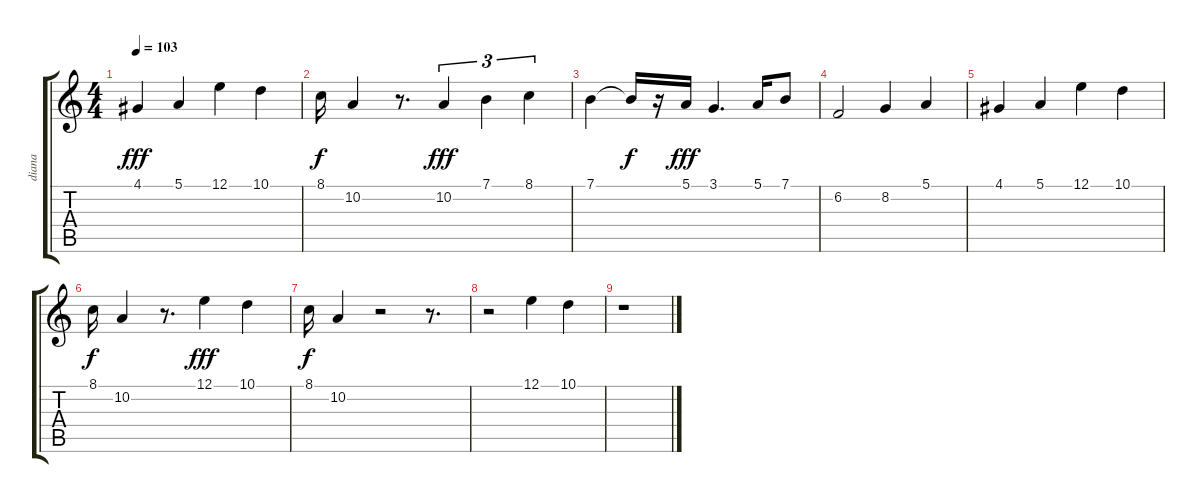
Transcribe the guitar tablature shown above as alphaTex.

\track ("diana" "diana") {instrument flute}
\staff {score tabs}
\tuning (E4 B3 G3 D3 A2 E2) {hide}
\ts (4 4)
\tempo 103
\clef g2
\ks c
4.1.4{dy fff} 5.1.4 12.1.4 10.1.4 |
8.1.16{dy f} 10.2.4 r.8{d} 10.2.4{tu (3 2) dy fff} 7.1.4{tu (3 2)} 8.1.4{tu (3 2)} |
7.1.4 7.1{t}.16{dy f} r.16 5.1.16{dy fff} 3.1.4{d} 5.1.16 7.1.8 |
6.2.2 8.2.4 5.1.4 |
4.1.4 5.1.4 12.1.4 10.1.4 |
8.1.16{dy f volume 10} 10.2.4{volume 10} r.8{d} 12.1.4{dy fff volume 9} 10.1.4{volume 8} |
8.1.16{dy f volume 8} 10.2.4{volume 7} r.2 r.8{d} |
r.2 12.1.4{volume 4} 10.1.4{volume 3} |
r.1
